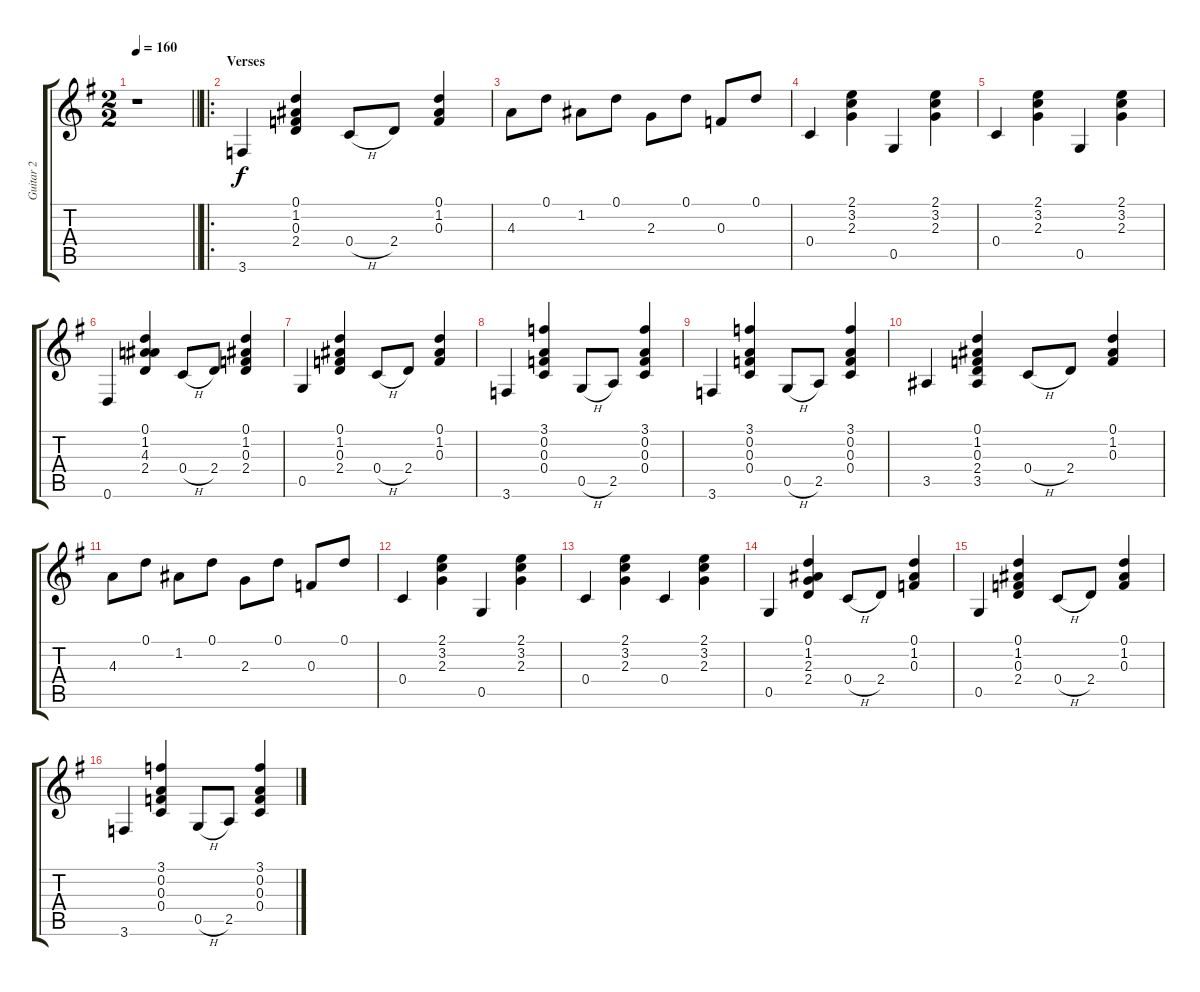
\track ("Guitar 2" "Guitar 2") {instrument acousticguitarsteel}
\staff {score tabs}
\tuning (D4 A3 F3 C3 G2 D2) {hide}
\ts (2 2)
\tempo 160
\clef g2
\barLineRight lightlight
\ks g
r.1{dy f instrument acousticguitarsteel} |
\ro
\section ("" "Verses")
3.6.4 (0.1 1.2 0.3 2.4).4 0.4{h}.8 2.4.8 (0.1 1.2 0.3).4 |
4.3.8 0.1.8 1.2.8 0.1.8 2.3.8 0.1.8 0.3.8 0.1.8 |
0.4.4 (2.1 3.2 2.3).4 0.5.4 (2.1 3.2 2.3).4 |
0.4.4 (2.1 3.2 2.3).4 0.5.4 (2.1 3.2 2.3).4 |
0.6.4 (0.1 1.2 4.3 2.4).4 0.4{h}.8 2.4.8 (0.1 1.2 0.3 2.4).4 |
0.5.4 (0.1 1.2 0.3 2.4).4 0.4{h}.8 2.4.8 (0.1 1.2 0.3).4 |
3.6.4 (3.1 0.2 0.3 0.4).4 0.5{h}.8 2.5.8 (3.1 0.2 0.3 0.4).4 |
3.6.4 (3.1 0.2 0.3 0.4).4 0.5{h}.8 2.5.8 (3.1 0.2 0.3 0.4).4 |
3.5.4 (0.1 1.2 0.3 2.4 3.5).4 0.4{h}.8 2.4.8 (0.1 1.2 0.3).4 |
4.3.8 0.1.8 1.2.8 0.1.8 2.3.8 0.1.8 0.3.8 0.1.8 |
0.4.4 (2.1 3.2 2.3).4 0.5.4 (2.1 3.2 2.3).4 |
0.4.4 (2.1 3.2 2.3).4 0.4.4 (2.1 3.2 2.3).4 |
0.5.4 (0.1 1.2 2.3 2.4).4 0.4{h}.8 2.4.8 (0.1 1.2 0.3).4 |
0.5.4 (0.1 1.2 0.3 2.4).4 0.4{h}.8 2.4.8 (0.1 1.2 0.3).4 |
3.6.4 (3.1 0.2 0.3 0.4).4 0.5{h}.8 2.5.8 (3.1 0.2 0.3 0.4).4
